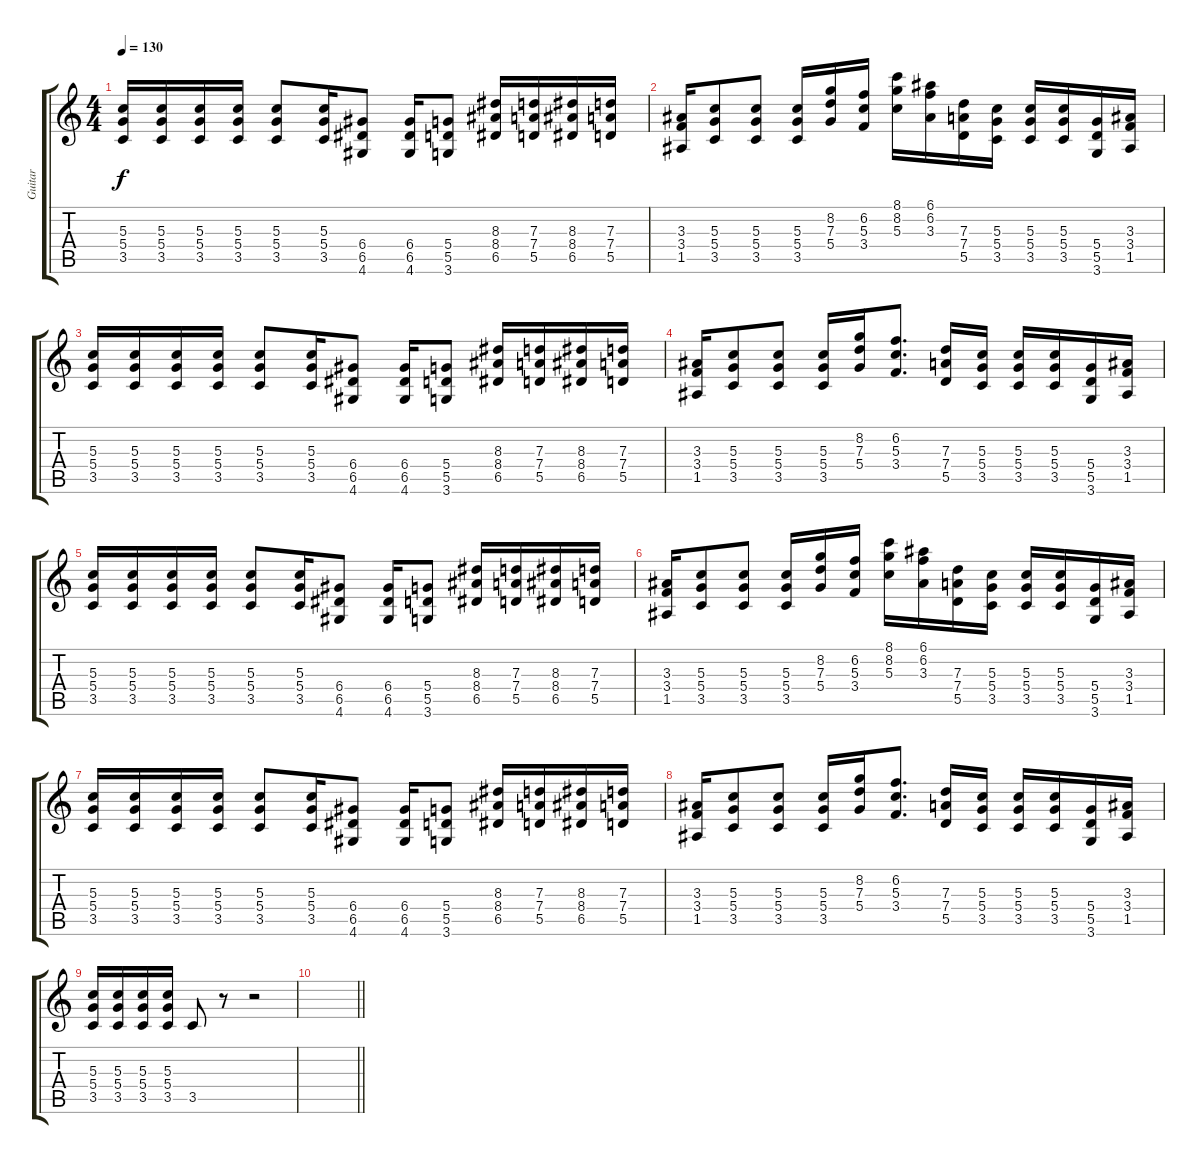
\track ("Guitar" "Guitar") {instrument overdrivenguitar}
\staff {score tabs}
\tuning (E4 B3 G3 D3 A2 E2) {hide}
\ts (4 4)
\tempo 130
\clef g2
\ks c
(5.3 5.4 3.5).16{dy f} (5.3 5.4 3.5).16 (5.3 5.4 3.5).16 (5.3 5.4 3.5).16 (5.3 5.4 3.5).8 (5.3 5.4 3.5).16 (6.4 6.5 4.6).8 (6.4 6.5 4.6).16 (5.4 5.5 3.6).8 (8.3 8.4 6.5).16 (7.3 7.4 5.5).16 (8.3 8.4 6.5).16 (7.3 7.4 5.5).16 |
(3.3 3.4 1.5).16 (5.3 5.4 3.5).8 (5.3 5.4 3.5).8 (5.3 5.4 3.5).16 (8.2 7.3 5.4).16 (6.2 5.3 3.4).16 (8.1 8.2 5.3).16 (6.1 6.2 3.3).16 (7.3 7.4 5.5).16 (5.3 5.4 3.5).16 (5.3 5.4 3.5).16 (5.3 5.4 3.5).16 (5.4 5.5 3.6).16 (3.3 3.4 1.5).16 |
(5.3 5.4 3.5).16 (5.3 5.4 3.5).16 (5.3 5.4 3.5).16 (5.3 5.4 3.5).16 (5.3 5.4 3.5).8 (5.3 5.4 3.5).16 (6.4 6.5 4.6).8 (6.4 6.5 4.6).16 (5.4 5.5 3.6).8 (8.3 8.4 6.5).16 (7.3 7.4 5.5).16 (8.3 8.4 6.5).16 (7.3 7.4 5.5).16 |
(3.3 3.4 1.5).16 (5.3 5.4 3.5).8 (5.3 5.4 3.5).8 (5.3 5.4 3.5).16 (8.2 7.3 5.4).16 (6.2 5.3 3.4).8{d} (7.3 7.4 5.5).16 (5.3 5.4 3.5).16 (5.3 5.4 3.5).16 (5.3 5.4 3.5).16 (5.4 5.5 3.6).16 (3.3 3.4 1.5).16 |
(5.3 5.4 3.5).16 (5.3 5.4 3.5).16 (5.3 5.4 3.5).16 (5.3 5.4 3.5).16 (5.3 5.4 3.5).8 (5.3 5.4 3.5).16 (6.4 6.5 4.6).8 (6.4 6.5 4.6).16 (5.4 5.5 3.6).8 (8.3 8.4 6.5).16 (7.3 7.4 5.5).16 (8.3 8.4 6.5).16 (7.3 7.4 5.5).16 |
(3.3 3.4 1.5).16 (5.3 5.4 3.5).8 (5.3 5.4 3.5).8 (5.3 5.4 3.5).16 (8.2 7.3 5.4).16 (6.2 5.3 3.4).16 (8.1 8.2 5.3).16 (6.1 6.2 3.3).16 (7.3 7.4 5.5).16 (5.3 5.4 3.5).16 (5.3 5.4 3.5).16 (5.3 5.4 3.5).16 (5.4 5.5 3.6).16 (3.3 3.4 1.5).16 |
(5.3 5.4 3.5).16 (5.3 5.4 3.5).16 (5.3 5.4 3.5).16 (5.3 5.4 3.5).16 (5.3 5.4 3.5).8 (5.3 5.4 3.5).16 (6.4 6.5 4.6).8 (6.4 6.5 4.6).16 (5.4 5.5 3.6).8 (8.3 8.4 6.5).16 (7.3 7.4 5.5).16 (8.3 8.4 6.5).16 (7.3 7.4 5.5).16 |
(3.3 3.4 1.5).16 (5.3 5.4 3.5).8 (5.3 5.4 3.5).8 (5.3 5.4 3.5).16 (8.2 7.3 5.4).16 (6.2 5.3 3.4).8{d} (7.3 7.4 5.5).16 (5.3 5.4 3.5).16 (5.3 5.4 3.5).16 (5.3 5.4 3.5).16 (5.4 5.5 3.6).16 (3.3 3.4 1.5).16 |
(5.3 5.4 3.5).16 (5.3 5.4 3.5).16 (5.3 5.4 3.5).16 (5.3 5.4 3.5).16 3.5.8 r.8 r.2 |
\barLineRight lightlight
